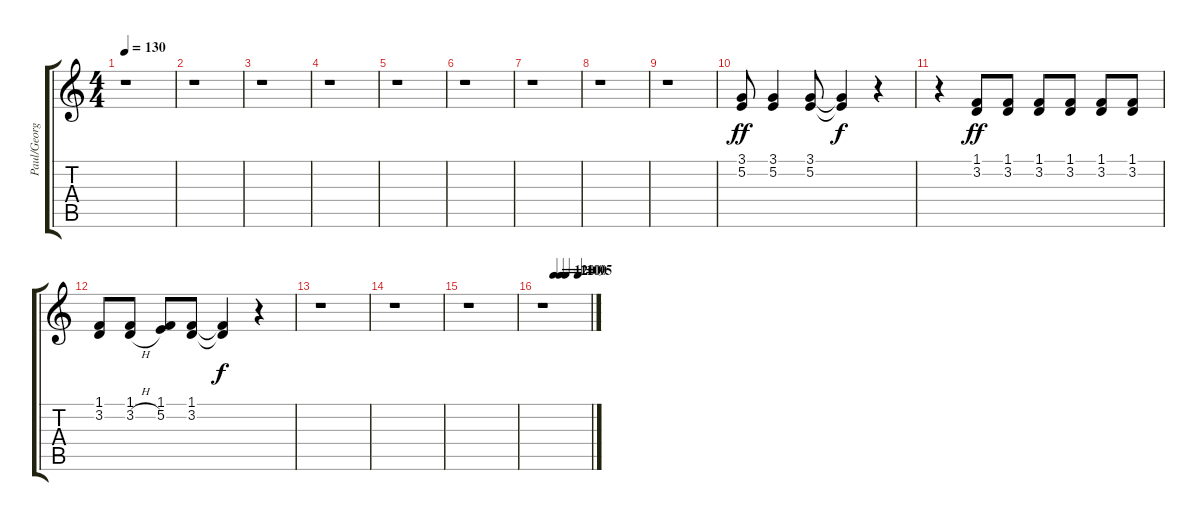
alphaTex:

\track ("Paul/George" "Paul/Georg") {instrument altosax}
\staff {score tabs}
\tuning (E4 B3 G3 D3 A2 E2) {hide}
\ts (4 4)
\tempo 130
\clef g2
\ks c
r.1{dy f} |
r.1 |
r.1 |
r.1 |
r.1 |
r.1 |
r.1 |
r.1 |
r.1 |
(3.1 5.2).8{dy ff} (3.1 5.2).4 (3.1 5.2).8 (3.1{t} 5.2{t}).4{dy f} r.4 |
r.4 (1.1 3.2).8{dy ff} (1.1 3.2).8 (1.1 3.2).8 (1.1 3.2).8 (1.1 3.2).8 (1.1 3.2).8 |
(1.1 3.2).8 (1.1 3.2{h}).8 (1.1 5.2).8 (1.1 3.2).8 (1.1{t} 3.2{t}).4{dy f} r.4 |
r.1 |
r.1 |
r.1 |
\tempo (120 0.25)
\tempo (110 0.375)
\tempo (100 0.5)
\tempo (95 0.75)
r.1
